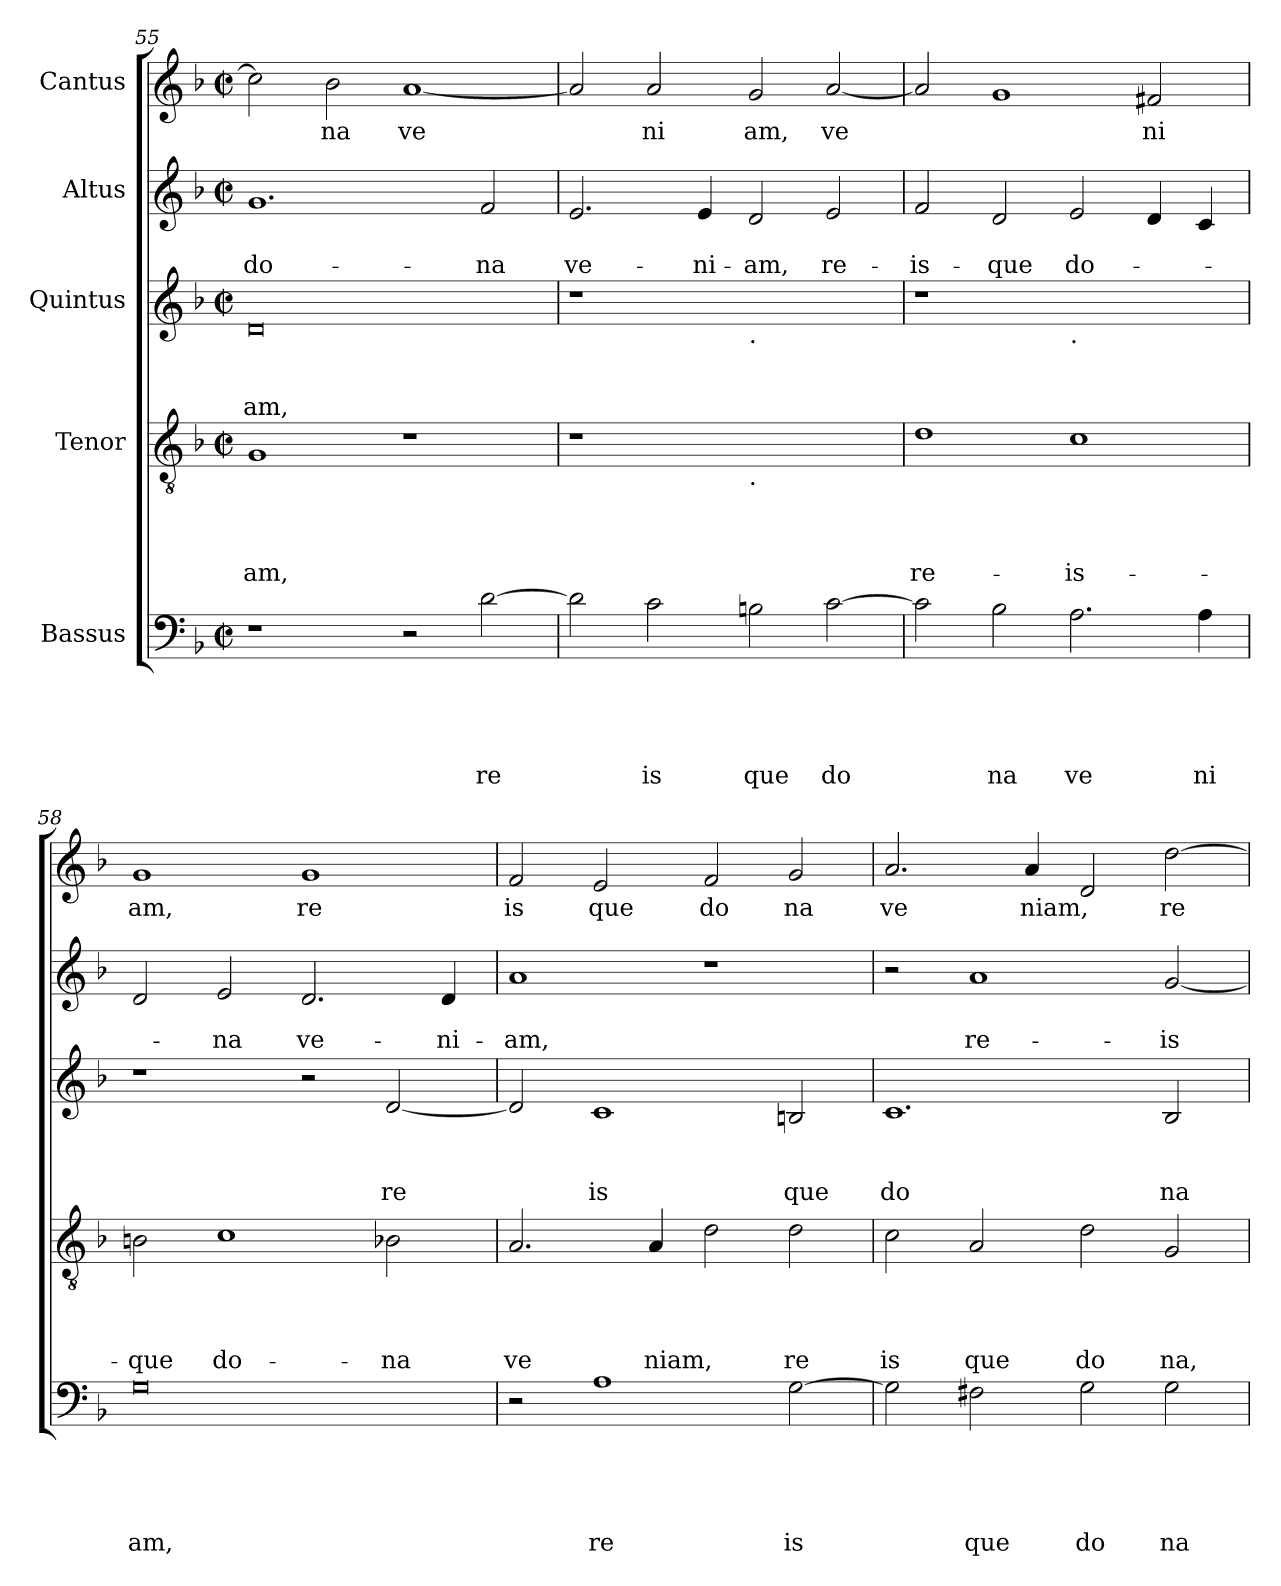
**kern	**text	**text	**text	**text	**text	**kern	**text	**text	**text	**text	**kern	**text	**text	**text	**kern	**text	**text	**kern	**text
*part5	*part5	*part5	*part5	*part5	*part5	*part4	*part4	*part4	*part4	*part4	*part3	*part3	*part3	*part3	*part2	*part2	*part2	*part1	*part1
*staff5	*staff5	*staff5	*staff5	*staff5	*staff5	*staff4	*staff4	*staff4	*staff4	*staff4	*staff3	*staff3	*staff3	*staff3	*staff2	*staff2	*staff2	*staff1	*staff1
*I"Bassus	*	*	*	*	*	*I"Tenor	*	*	*	*	*I"Quintus	*	*	*	*I"Altus	*	*	*I"Cantus	*
*clefF4	*	*	*	*	*	*clefGv2	*	*	*	*	*clefG2	*	*	*	*clefG2	*	*	*clefG2	*
*k[b-]	*	*	*	*	*	*k[b-]	*	*	*	*	*k[b-]	*	*	*	*k[b-]	*	*	*k[b-]	*
*F:	*	*	*	*	*	*F:	*	*	*	*	*F:	*	*	*	*F:	*	*	*F:	*
*M2/2	*	*	*	*	*	*M2/2	*	*	*	*	*M2/2	*	*	*	*M2/2	*	*	*M2/2	*
*met(c|)	*	*	*	*	*	*met(c|)	*	*	*	*	*met(c|)	*	*	*	*met(c|)	*	*	*met(c|)	*
=55	=55	=55	=55	=55	=55	=55	=55	=55	=55	=55	=55	=55	=55	=55	=55	=55	=55	=55	=55
!	!	!	!	!	!	!	!	!	!	!LO:LY:b	!	!	!	!LO:LY:b	!	!	!LO:LY:b	!	!
1r	.	.	.	.	.	1G	.	.	.	-am,	0d	.	.	am,	1.g	.	do-	2cc\]	.
!	!	!	!	!	!	!	!	!	!	!	!	!	!	!	!	!	!	!	!LO:LY:b
.	.	.	.	.	.	.	.	.	.	.	.	.	.	.	.	.	.	2b-\	na
!	!	!	!	!	!	!	!	!	!	!	!	!	!	!	!	!	!	!	!LO:LY:b
2r	.	.	.	.	.	1r	.	.	.	.	.	.	.	.	.	.	.	[<1a	ve
!	!	!	!	!	!LO:LY:b	!	!	!	!	!	!	!	!	!	!	!	!LO:LY:b	!	!
[>2d\	.	.	.	.	re	.	.	.	.	.	.	.	.	.	2f/	.	-na	.	.
=56	=56	=56	=56	=56	=56	=56	=56	=56	=56	=56	=56	=56	=56	=56	=56	=56	=56	=56	=56
!	!	!	!	!	!	!	!	!	!	!	!	!	!	!	!	!	!LO:LY:b	!	!
2d\]	.	.	.	.	.	1r	.	.	.	.	1r	.	.	.	2.e/	.	ve-	2a/]	.
!	!	!	!	!	!LO:LY:b	!	!	!	!	!	!	!	!	!	!	!	!	!	!LO:LY:b
2c\	.	.	.	.	is	.	.	.	.	.	.	.	.	.	.	.	.	2a/	ni
!	!	!	!	!	!	!	!	!	!	!	!	!	!	!	!	!	!LO:LY:b	!	!
.	.	.	.	.	.	.	.	.	.	.	.	.	.	.	4e/	.	-ni-	.	.
!	!	!	!	!	!	!	!	!	!	!	!LO:TX:b:t=.	!	!	!	!	!	!	!	!
!	!	!	!	!	!	!LO:TX:b:t=.	!	!	!	!	!	!	!	!	!	!	!	!	!
!	!	!	!	!	!LO:LY:b	!	!	!	!	!	!	!	!	!	!	!	!LO:LY:b	!	!LO:LY:b
2Bn\	.	.	.	.	que	1ryy	.	.	.	.	1ryy	.	.	.	2d/	.	-am,	2g/	am,
!	!	!	!	!	!LO:LY:b	!	!	!	!	!	!	!	!	!	!	!	!LO:LY:b	!	!LO:LY:b
[>2c\	.	.	.	.	do	.	.	.	.	.	.	.	.	.	2e/	.	re-	[<2a/	ve
=57	=57	=57	=57	=57	=57	=57	=57	=57	=57	=57	=57	=57	=57	=57	=57	=57	=57	=57	=57
!	!	!	!	!	!	!	!	!	!	!LO:LY:b	!	!	!	!	!	!	!LO:LY:b	!	!
2c\]	.	.	.	.	.	1d	.	.	.	re-	1r	.	.	.	2f/	.	-is-	2a/]	.
!	!	!	!	!	!LO:LY:b	!	!	!	!	!	!	!	!	!	!	!	!LO:LY:b	!	!
2B-\	.	.	.	.	na	.	.	.	.	.	.	.	.	.	2d/	.	-que	1g	.
!	!	!	!	!	!	!	!	!	!	!	!LO:TX:b:t=.	!	!	!	!	!	!	!	!
!	!	!	!	!	!LO:LY:b	!	!	!	!	!LO:LY:b	!	!	!	!	!	!	!LO:LY:b	!	!
2.A\	.	.	.	.	ve	1c	.	.	.	-is-	1ryy	.	.	.	2e/	.	do-	.	.
!	!	!	!	!	!	!	!	!	!	!	!	!	!	!	!	!	!	!	!LO:LY:b
.	.	.	.	.	.	.	.	.	.	.	.	.	.	.	4d/	.	.	2f#/	ni
!	!	!	!	!	!LO:LY:b	!	!	!	!	!	!	!	!	!	!	!	!	!	!
4A\	.	.	.	.	ni	.	.	.	.	.	.	.	.	.	4c/	.	.	.	.
=58	=58	=58	=58	=58	=58	=58	=58	=58	=58	=58	=58	=58	=58	=58	=58	=58	=58	=58	=58
!	!	!	!	!	!LO:LY:b	!	!	!	!	!LO:LY:b	!	!	!	!	!	!	!	!	!LO:LY:b
0G	.	.	.	.	am,	2Bn\	.	.	.	-que	1r	.	.	.	2d/	.	.	1g	am,
!	!	!	!	!	!	!	!	!	!	!LO:LY:b	!	!	!	!	!	!	!LO:LY:b	!	!
.	.	.	.	.	.	1c	.	.	.	do-	.	.	.	.	2e/	.	-na	.	.
!	!	!	!	!	!	!	!	!	!	!	!	!	!	!	!	!	!LO:LY:b	!	!LO:LY:b
.	.	.	.	.	.	.	.	.	.	.	2r	.	.	.	2.d/	.	ve-	1g	re
!	!	!	!	!	!	!	!	!	!	!LO:LY:b	!	!	!	!LO:LY:b	!	!	!	!	!
.	.	.	.	.	.	2B-X\	.	.	.	-na	[<2d/	.	.	re	.	.	.	.	.
!	!	!	!	!	!	!	!	!	!	!	!	!	!	!	!	!	!LO:LY:b	!	!
.	.	.	.	.	.	.	.	.	.	.	.	.	.	.	4d/	.	-ni-	.	.
!!LO:LB:g=z
=59	=59	=59	=59	=59	=59	=59	=59	=59	=59	=59	=59	=59	=59	=59	=59	=59	=59	=59	=59
!	!	!	!	!	!	!	!	!	!	!LO:LY:b	!	!	!	!	!	!	!LO:LY:b	!	!LO:LY:b
2r	.	.	.	.	.	2.A/	.	.	.	ve	2d/]	.	.	.	1a	.	-am,	2f/	is
!	!	!	!	!	!LO:LY:b	!	!	!	!	!	!	!	!	!LO:LY:b	!	!	!	!	!LO:LY:b
1A	.	.	.	.	re	.	.	.	.	.	1c	.	.	is	.	.	.	2e/	que
!	!	!	!	!	!	!	!	!	!	!LO:LY:b	!	!	!	!	!	!	!	!	!
.	.	.	.	.	.	4A/	.	.	.	niam,	.	.	.	.	.	.	.	.	.
!	!	!	!	!	!	!	!	!	!	!	!	!	!	!	!	!	!	!	!LO:LY:b
.	.	.	.	.	.	2d\	.	.	.	.	.	.	.	.	1r	.	.	2f/	do
!	!	!	!	!	!LO:LY:b	!	!	!	!	!LO:LY:b	!	!	!	!LO:LY:b	!	!	!	!	!LO:LY:b
[>2G\	.	.	.	.	is	2d\	.	.	.	re	2Bn/	.	.	que	.	.	.	2g/	na
=60	=60	=60	=60	=60	=60	=60	=60	=60	=60	=60	=60	=60	=60	=60	=60	=60	=60	=60	=60
!	!	!	!	!	!	!	!	!	!	!LO:LY:b	!	!	!	!LO:LY:b	!	!	!	!	!LO:LY:b
2G\]	.	.	.	.	.	2c\	.	.	.	is	1.c	.	.	do	2r	.	.	2.a/	ve
!	!	!	!	!	!LO:LY:b	!	!	!	!	!LO:LY:b	!	!	!	!	!	!	!LO:LY:b	!	!
2F#X\	.	.	.	.	que	2A/	.	.	.	que	.	.	.	.	1a	.	re-	.	.
!	!	!	!	!	!	!	!	!	!	!	!	!	!	!	!	!	!	!	!LO:LY:b
.	.	.	.	.	.	.	.	.	.	.	.	.	.	.	.	.	.	4a/	niam,
!	!	!	!	!	!LO:LY:b	!	!	!	!	!LO:LY:b	!	!	!	!	!	!	!	!	!
2G\	.	.	.	.	do	2d\	.	.	.	do	.	.	.	.	.	.	.	2d/	.
!	!	!	!	!	!LO:LY:b	!	!	!	!	!LO:LY:b	!	!	!	!LO:LY:b	!	!	!LO:LY:b	!	!LO:LY:b
2G\	.	.	.	.	na	2G/	.	.	.	na,	2B-/	.	.	na	[<2g/	.	-is-	[>2dd\	re
=	=	=	=	=	=	=	=	=	=	=	=	=	=	=	=	=	=	=	=
*-	*-	*-	*-	*-	*-	*-	*-	*-	*-	*-	*-	*-	*-	*-	*-	*-	*-	*-	*-
